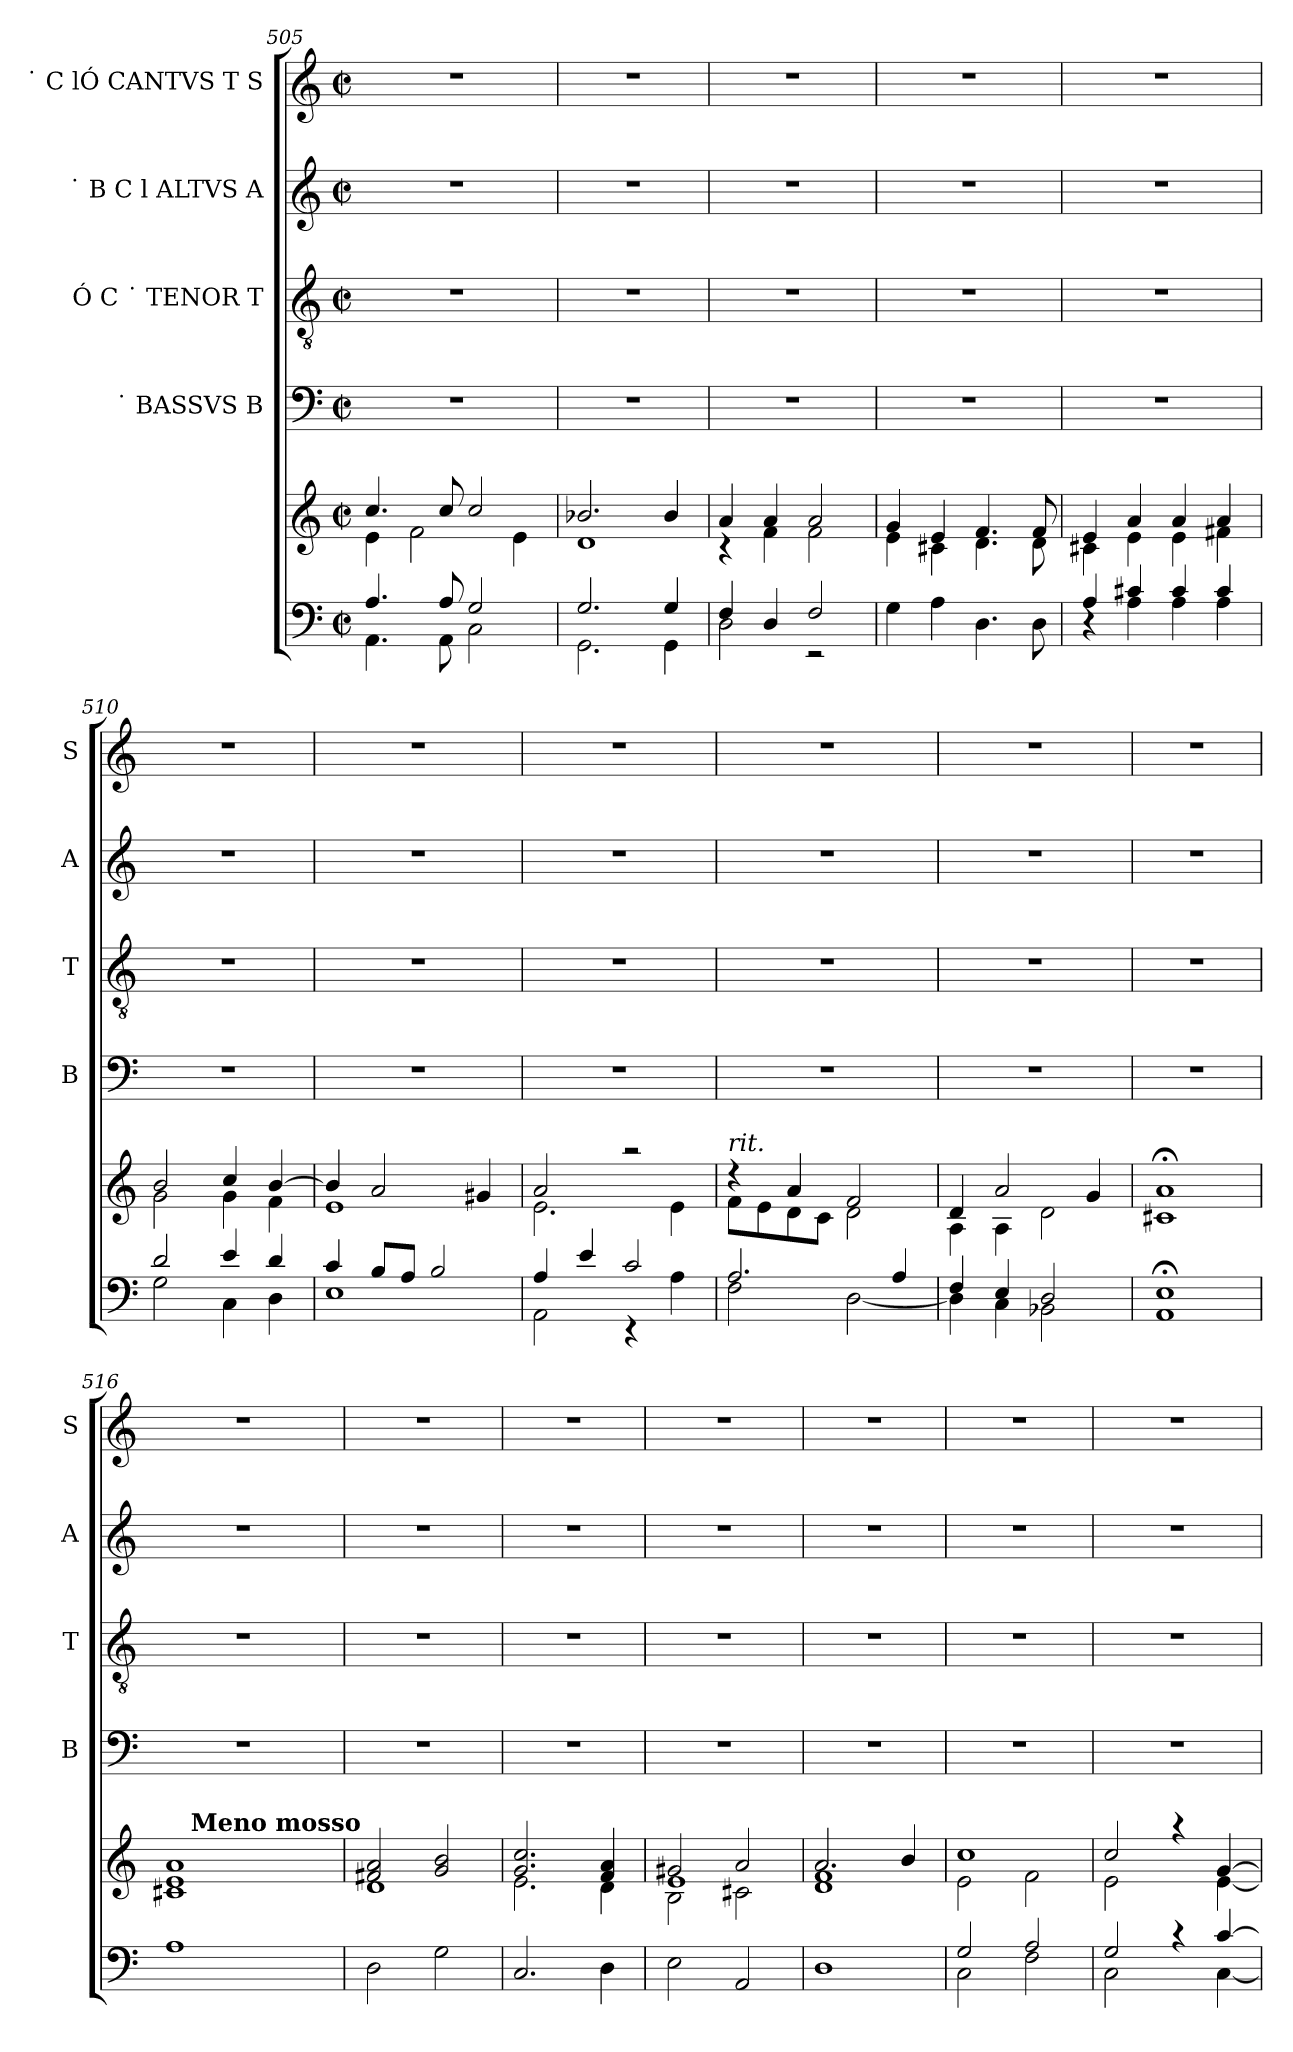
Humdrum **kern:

**kern	**kern	**kern	**kern	**kern	**kern
*part6	*part5	*part4	*part3	*part2	*part1
*staff6	*staff5	*staff4	*staff3	*staff2	*staff1
*	*	*I"˙ BASSVS B	*I"Ó C ˙ TENOR T	*I"˙ B C l ALTVS A	*I"˙ C lÓ CANTVS T S
*	*	*I'B	*I'T	*I'A	*I'S
!!LO:LB:g=z
*clefF4	*clefG2	*clefF4	*clefGv2	*clefG2	*clefG2
*k[]	*k[]	*k[]	*k[]	*k[]	*k[]
*C:	*C:	*C:	*C:	*C:	*C:
*M2/2	*M2/2	*M2/2	*M2/2	*M2/2	*M2/2
*met(c|)	*met(c|)	*met(c|)	*met(c|)	*met(c|)	*met(c|)
=505	=505	=505	=505	=505	=505
*^	*^	*	*	*	*
4.A/	4.AA\	4.cc/	4e\	1r	1r	1r	1r
.	.	.	2f\	.	.	.	.
8A/	8AA\	8cc/	.	.	.	.	.
2G/	2C\	2cc/	.	.	.	.	.
.	.	.	4e\	.	.	.	.
=506	=506	=506	=506	=506	=506	=506	=506
2.G/	2.GG\	2.b-X/	1d	1r	1r	1r	1r
4G/	4GG\	4b-/	.	.	.	.	.
=507	=507	=507	=507	=507	=507	=507	=507
4F/	2D\	4a/	4rB	1r	1r	1r	1r
4D/	.	4a/	4f\	.	.	.	.
2F/	2rEE	2a/	2f\	.	.	.	.
*v	*v	*	*	*	*	*	*
=508	=508	=508	=508	=508	=508	=508
4G\	4g/	4e\	1r	1r	1r	1r
4A\	4e/	4c#X\	.	.	.	.
4.D\	4.f/	4.d\	.	.	.	.
8D\	8f/	8d\	.	.	.	.
=509	=509	=509	=509	=509	=509	=509
*^	*	*	*	*	*	*
4A/	4rC	4e/	4c#X\	1r	1r	1r	1r
4c#X/	4A\	4a/	4e\	.	.	.	.
4c#/	4A\	4a/	4e\	.	.	.	.
4c#/	4A\	4a/	4f#X\	.	.	.	.
!!LO:LB:g=z
=510	=510	=510	=510	=510	=510	=510	=510
2d/	2G\	2b/	2g\	1r	1r	1r	1r
4e/	4C\	4cc/	4g\	.	.	.	.
4d/	4D\	[>4b/	4f\	.	.	.	.
=511	=511	=511	=511	=511	=511	=511	=511
4c/	1E	4b/]	1e	1r	1r	1r	1r
8B/L	.	2a/	.	.	.	.	.
8A/J	.	.	.	.	.	.	.
2B/	.	.	.	.	.	.	.
.	.	4g#X/	.	.	.	.	.
=512	=512	=512	=512	=512	=512	=512	=512
4A/	2AA\	2a/	2.e\	1r	1r	1r	1r
4e/	.	.	.	.	.	.	.
2c/	4rEE	2raa	.	.	.	.	.
.	4A\	.	4e\	.	.	.	.
=513	=513	=513	=513	=513	=513	=513	=513
!	!	!LO:TX:a:i:t=rit.	!	!	!	!	!
2.A/	2F\	4rdd	8f\L	1r	1r	1r	1r
.	.	.	8e\	.	.	.	.
.	.	4a/	8d\	.	.	.	.
.	.	.	8c\J	.	.	.	.
.	[<2D\	2f/	2d\	.	.	.	.
4A/	.	.	.	.	.	.	.
=514	=514	=514	=514	=514	=514	=514	=514
4F/	4D\]	4d/	4A\	1r	1r	1r	1r
4E/	4C\	2a/	4A\	.	.	.	.
2D/	2BB-X\	.	2d\	.	.	.	.
.	.	4g/	.	.	.	.	.
*v	*v	*	*	*	*	*	*
*	*v	*v	*	*	*	*
=515	=515	=515	=515	=515	=515
1AA; 1E;	1c#X; 1a;	1r	1r	1r	1r
!!LO:LB:g=z
=516	=516	=516	=516	=516	=516
*	*^	*	*	*	*
1A	1c#X 1e 1a	16.ryy	1r	1r	1r	1r
!	!	!LO:TX:a:B:t=Meno mosso	!	!	!	!
.	.	2ryy	.	.	.	.
.	.	4ryy	.	.	.	.
.	.	8ryy	.	.	.	.
.	.	32ryy	.	.	.	.
=517	=517	=517	=517	=517	=517	=517
2D\	2f#X/ 2a/	1d	1r	1r	1r	1r
2G\	2g/ 2b/	.	.	.	.	.
=518	=518	=518	=518	=518	=518	=518
2.C/	2.g/ 2.cc/	2.e\	1r	1r	1r	1r
4D\	4f/ 4a/	4d\	.	.	.	.
=519	=519	=519	=519	=519	=519	=519
*	*	*^	*	*	*	*
2E\	2g#X/	2B\	1e	1r	1r	1r	1r
2AA/	2a/	2c#X\	.	.	.	.	.
*	*	*v	*v	*	*	*	*
=520	=520	=520	=520	=520	=520	=520
1D	2.a/	1d 1f	1r	1r	1r	1r
.	4b/	.	.	.	.	.
=521	=521	=521	=521	=521	=521	=521
*^	*	*	*	*	*	*
2G/	2C\	1cc	2e\	1r	1r	1r	1r
2A/	2F\	.	2f\	.	.	.	.
!!LO:LB:g=z
=522	=522	=522	=522	=522	=522	=522	=522
2G/	2C\	2cc/	2e\	1r	1r	1r	1r
4rc	4ryy	4raa	4ryy	.	.	.	.
[>4c/	[<4C\	[>4g/	[<4e\	.	.	.	.
*v	*v	*	*	*	*	*	*
*	*v	*v	*	*	*	*
=	=	=	=	=	=
*-	*-	*-	*-	*-	*-
